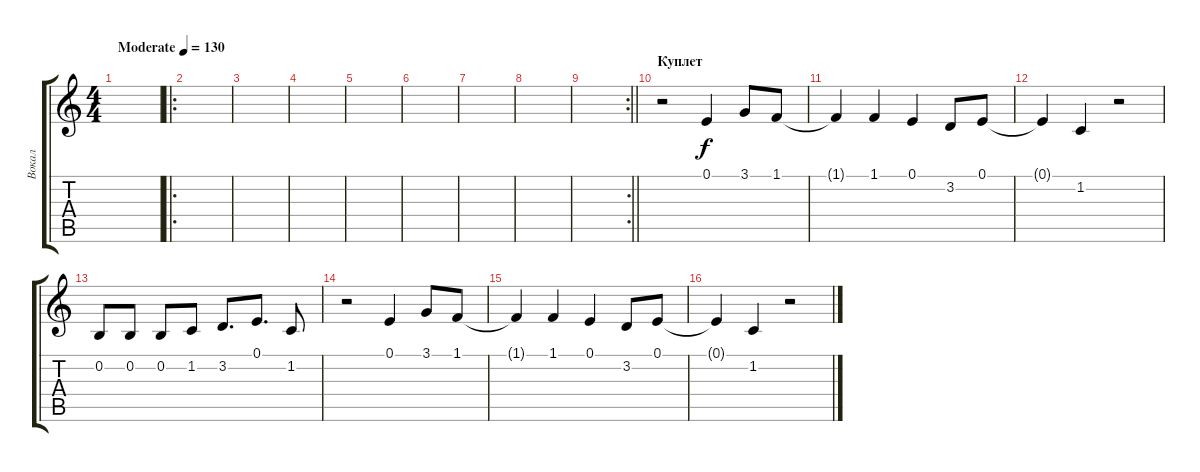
\track ("Вокал" "Вокал") {instrument electricgrandpiano}
\staff {score tabs}
\tuning (E4 B3 G3 D3 A2 E2) {hide}
\ts (4 4)
\tempo (130 "Moderate")
\clef g2
\ks c
|
\ro
|
|
|
|
|
|
|
\rc 2
\barLineRight lightlight
|
\section ("" "Куплет")
r.2 0.1.4 3.1.8 1.1.8 |
1.1{t}.4 1.1.4 0.1.4 3.2.8 0.1.8 |
0.1{t}.4 1.2.4 r.2 |
0.2.8 0.2.8 0.2.8 1.2.8 3.2.8{d} 0.1.8{d} 1.2.8 |
r.2 0.1.4 3.1.8 1.1.8 |
1.1{t}.4 1.1.4 0.1.4 3.2.8 0.1.8 |
0.1{t}.4 1.2.4 r.2
